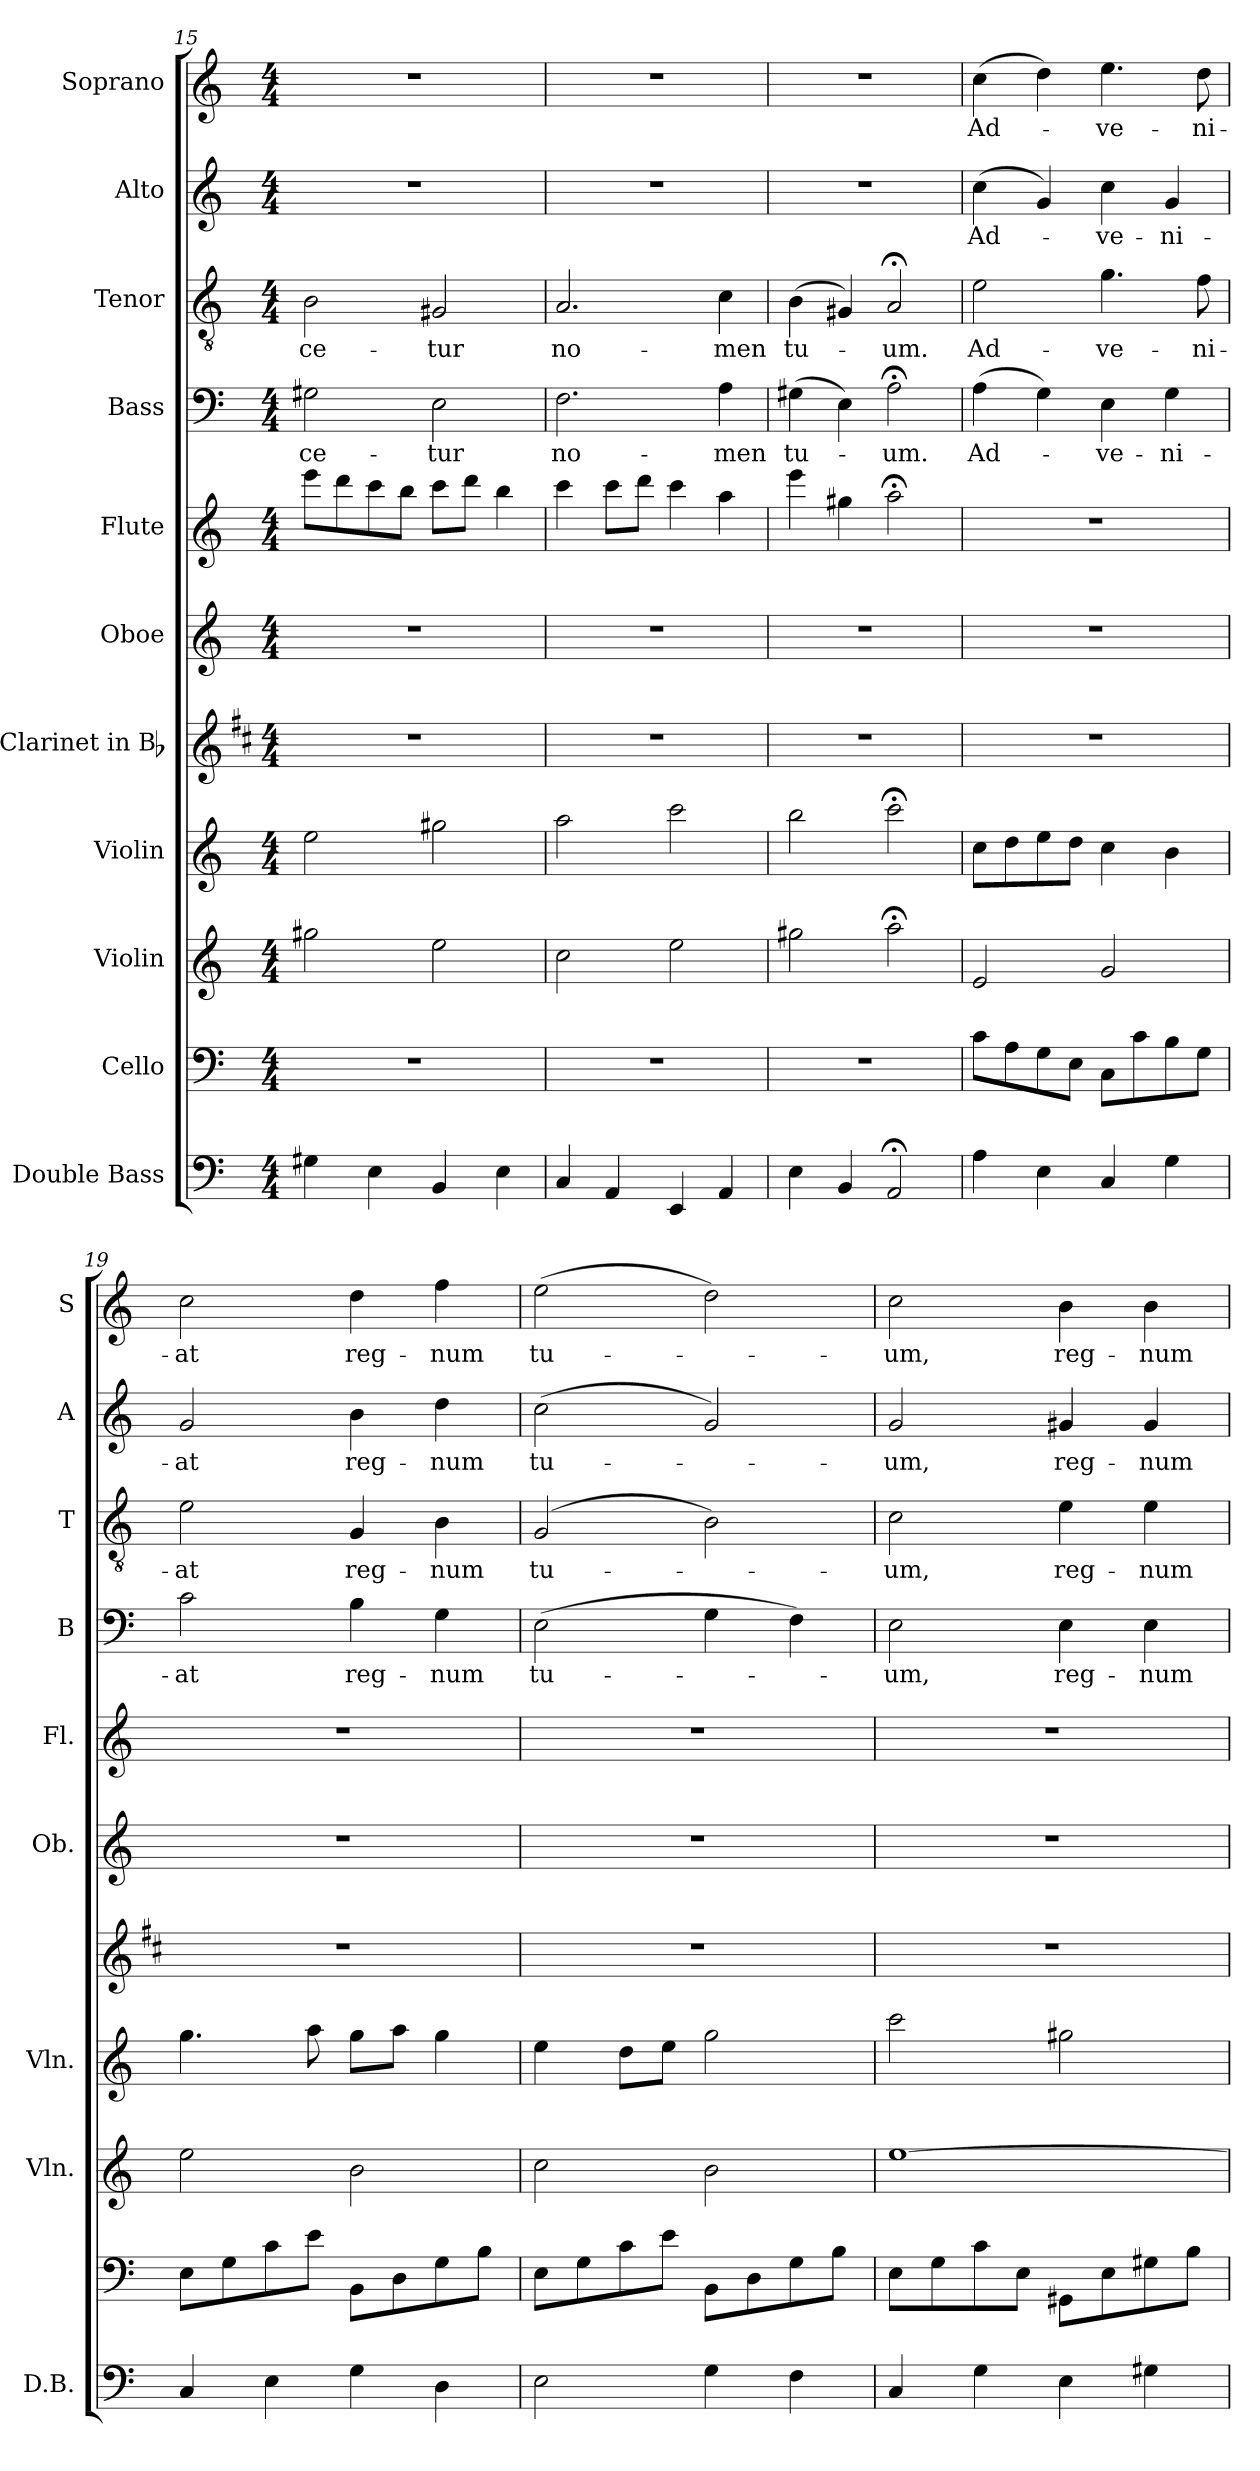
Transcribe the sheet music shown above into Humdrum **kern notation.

**kern	**kern	**kern	**kern	**kern	**kern	**kern	**kern	**text	**kern	**text	**kern	**text	**kern	**text
*part11	*part10	*part9	*part8	*part7	*part6	*part5	*part4	*part4	*part3	*part3	*part2	*part2	*part1	*part1
*staff11	*staff10	*staff9	*staff8	*staff7	*staff6	*staff5	*staff4	*staff4	*staff3	*staff3	*staff2	*staff2	*staff1	*staff1
*I"Double Bass	*I"Cello	*I"Violin	*I"Violin	*I"Clarinet in Bb	*I"Oboe	*I"Flute	*I"Bass	*	*I"Tenor	*	*I"Alto	*	*I"Soprano	*
*I'D.B.	*	*I'Vln.	*I'Vln.	*	*I'Ob.	*I'Fl.	*I'B	*	*I'T	*	*I'A	*	*I'S	*
*clefF4	*clefF4	*clefG2	*clefG2	*clefG2	*clefG2	*clefG2	*clefF4	*	*clefGv2	*	*clefG2	*	*clefG2	*
*ITrd7c12	*	*	*	*ITrd1c2	*	*	*	*	*	*	*	*	*	*
*k[]	*k[]	*k[]	*k[]	*k[]	*k[]	*k[]	*k[]	*	*k[]	*	*k[]	*	*k[]	*
*a:	*a:	*a:	*a:	*a:	*a:	*a:	*a:	*	*a:	*	*a:	*	*a:	*
*M4/4	*M4/4	*M4/4	*M4/4	*M4/4	*M4/4	*M4/4	*M4/4	*	*M4/4	*	*M4/4	*	*M4/4	*
=15	=15	=15	=15	=15	=15	=15	=15	=15	=15	=15	=15	=15	=15	=15
!	!	!	!	!	!	!	!	!LO:LY:b	!	!LO:LY:b	!	!	!	!
4GG#X\	1r	2gg#X\	2ee\	1r	1r	8eee\L	2G#X\	-ce-	2B\	-ce-	1r	.	1r	.
.	.	.	.	.	.	8ddd\	.	.	.	.	.	.	.	.
4EE\	.	.	.	.	.	8ccc\	.	.	.	.	.	.	.	.
.	.	.	.	.	.	8bb\J	.	.	.	.	.	.	.	.
!	!	!	!	!	!	!	!	!LO:LY:b	!	!LO:LY:b	!	!	!	!
4BBB/	.	2ee\	2gg#X\	.	.	8ccc\L	2E\	-tur	2G#X/	-tur	.	.	.	.
.	.	.	.	.	.	8ddd\J	.	.	.	.	.	.	.	.
4EE\	.	.	.	.	.	4bb\	.	.	.	.	.	.	.	.
=16	=16	=16	=16	=16	=16	=16	=16	=16	=16	=16	=16	=16	=16	=16
!	!	!	!	!	!	!	!	!LO:LY:b	!	!LO:LY:b	!	!	!	!
4CC/	1r	2cc\	2aa\	1r	1r	4ccc\	2.F\	no-	2.A/	no-	1r	.	1r	.
4AAA/	.	.	.	.	.	8ccc\L	.	.	.	.	.	.	.	.
.	.	.	.	.	.	8ddd\J	.	.	.	.	.	.	.	.
4EEE/	.	2ee\	2ccc\	.	.	4ccc\	.	.	.	.	.	.	.	.
!	!	!	!	!	!	!	!	!LO:LY:b	!	!LO:LY:b	!	!	!	!
4AAA/	.	.	.	.	.	4aa\	4A\	-men	4c\	-men	.	.	.	.
=17	=17	=17	=17	=17	=17	=17	=17	=17	=17	=17	=17	=17	=17	=17
!	!	!	!	!	!	!	!	!LO:LY:b	!	!LO:LY:b	!	!	!	!
4EE\	1r	2gg#X\	2bb\	1r	1r	4eee\	(>4G#X\	tu-	(>4B\	tu-	1r	.	1r	.
4BBB/	.	.	.	.	.	4gg#X\	4E\)	.	4G#X/)	.	.	.	.	.
!	!	!	!	!	!	!	!	!LO:LY:b	!	!LO:LY:b	!	!	!	!
2AAA;</	.	2aa;<\	2ccc;<\	.	.	2aa;<\	2A;<\	-um.	2A;</	-um.	.	.	.	.
=18	=18	=18	=18	=18	=18	=18	=18	=18	=18	=18	=18	=18	=18	=18
!	!	!	!	!	!	!	!	!LO:LY:b	!	!LO:LY:b	!	!LO:LY:b	!	!LO:LY:b
4AA\	8c\L	2e/	8cc\L	1r	1r	1r	(>4A\	Ad-	2e\	Ad-	(>4cc\	Ad-	(>4cc\	Ad-
.	8A\	.	8dd\	.	.	.	.	.	.	.	.	.	.	.
4EE\	8G\	.	8ee\	.	.	.	4G\)	.	.	.	4g/)	.	4dd\)	.
.	8E\J	.	8dd\J	.	.	.	.	.	.	.	.	.	.	.
!	!	!	!	!	!	!	!	!LO:LY:b	!	!LO:LY:b	!	!LO:LY:b	!	!LO:LY:b
4CC/	8C\L	2g/	4cc\	.	.	.	4E\	-ve-	4.g\	-ve-	4cc\	-ve-	4.ee\	-ve-
.	8c\	.	.	.	.	.	.	.	.	.	.	.	.	.
!	!	!	!	!	!	!	!	!LO:LY:b	!	!	!	!LO:LY:b	!	!
4GG\	8B\	.	4b\	.	.	.	4G\	-ni-	.	.	4g/	-ni-	.	.
!	!	!	!	!	!	!	!	!	!	!LO:LY:b	!	!	!	!LO:LY:b
.	8G\J	.	.	.	.	.	.	.	8f\	-ni-	.	.	8dd\	-ni-
!!LO:PB:g=z
=19	=19	=19	=19	=19	=19	=19	=19	=19	=19	=19	=19	=19	=19	=19
!	!	!	!	!	!	!	!	!LO:LY:b	!	!LO:LY:b	!	!LO:LY:b	!	!LO:LY:b
4CC/	8E\L	2ee\	4.gg\	1r	1r	1r	2c\	-at	2e\	-at	2g/	-at	2cc\	-at
.	8G\	.	.	.	.	.	.	.	.	.	.	.	.	.
4EE\	8c\	.	.	.	.	.	.	.	.	.	.	.	.	.
.	8e\J	.	8aa\	.	.	.	.	.	.	.	.	.	.	.
!	!	!	!	!	!	!	!	!LO:LY:b	!	!LO:LY:b	!	!LO:LY:b	!	!LO:LY:b
4GG\	8BB\L	2b\	8gg\L	.	.	.	4B\	reg-	4G/	reg-	4b\	reg-	4dd\	reg-
.	8D\	.	8aa\J	.	.	.	.	.	.	.	.	.	.	.
!	!	!	!	!	!	!	!	!LO:LY:b	!	!LO:LY:b	!	!LO:LY:b	!	!LO:LY:b
4DD\	8G\	.	4gg\	.	.	.	4G\	-num	4B\	-num	4dd\	-num	4ff\	-num
.	8B\J	.	.	.	.	.	.	.	.	.	.	.	.	.
=20	=20	=20	=20	=20	=20	=20	=20	=20	=20	=20	=20	=20	=20	=20
!	!	!	!	!	!	!	!	!LO:LY:b	!	!LO:LY:b	!	!LO:LY:b	!	!LO:LY:b
2EE\	8E\L	2cc\	4ee\	1r	1r	1r	(>2E\	tu-	(>2G/	tu-	(>2cc\	tu-	(>2ee\	tu-
.	8G\	.	.	.	.	.	.	.	.	.	.	.	.	.
.	8c\	.	8dd\L	.	.	.	.	.	.	.	.	.	.	.
.	8e\J	.	8ee\J	.	.	.	.	.	.	.	.	.	.	.
4GG\	8BB\L	2b\	2gg\	.	.	.	4G\	.	2B\)	.	2g/)	.	2dd\)	.
.	8D\	.	.	.	.	.	.	.	.	.	.	.	.	.
4FF\	8G\	.	.	.	.	.	4F\)	.	.	.	.	.	.	.
.	8B\J	.	.	.	.	.	.	.	.	.	.	.	.	.
=21	=21	=21	=21	=21	=21	=21	=21	=21	=21	=21	=21	=21	=21	=21
!	!	!	!	!	!	!	!	!LO:LY:b	!	!LO:LY:b	!	!LO:LY:b	!	!LO:LY:b
4CC/	8E\L	[1ee	2ccc\	1r	1r	1r	2E\	-um,	2c\	-um,	2g/	-um,	2cc\	-um,
.	8G\	.	.	.	.	.	.	.	.	.	.	.	.	.
4GG\	8c\	.	.	.	.	.	.	.	.	.	.	.	.	.
.	8E\J	.	.	.	.	.	.	.	.	.	.	.	.	.
!	!	!	!	!	!	!	!	!LO:LY:b	!	!LO:LY:b	!	!LO:LY:b	!	!LO:LY:b
4EE\	8GG#X\L	.	2gg#X\	.	.	.	4E\	reg-	4e\	reg-	4g#X/	reg-	4b\	reg-
.	8E\	.	.	.	.	.	.	.	.	.	.	.	.	.
!	!	!	!	!	!	!	!	!LO:LY:b	!	!LO:LY:b	!	!LO:LY:b	!	!LO:LY:b
4GG#X\	8G#X\	.	.	.	.	.	4E\	-num	4e\	-num	4g#/	-num	4b\	-num
.	8B\J	.	.	.	.	.	.	.	.	.	.	.	.	.
=	=	=	=	=	=	=	=	=	=	=	=	=	=	=
*-	*-	*-	*-	*-	*-	*-	*-	*-	*-	*-	*-	*-	*-	*-
